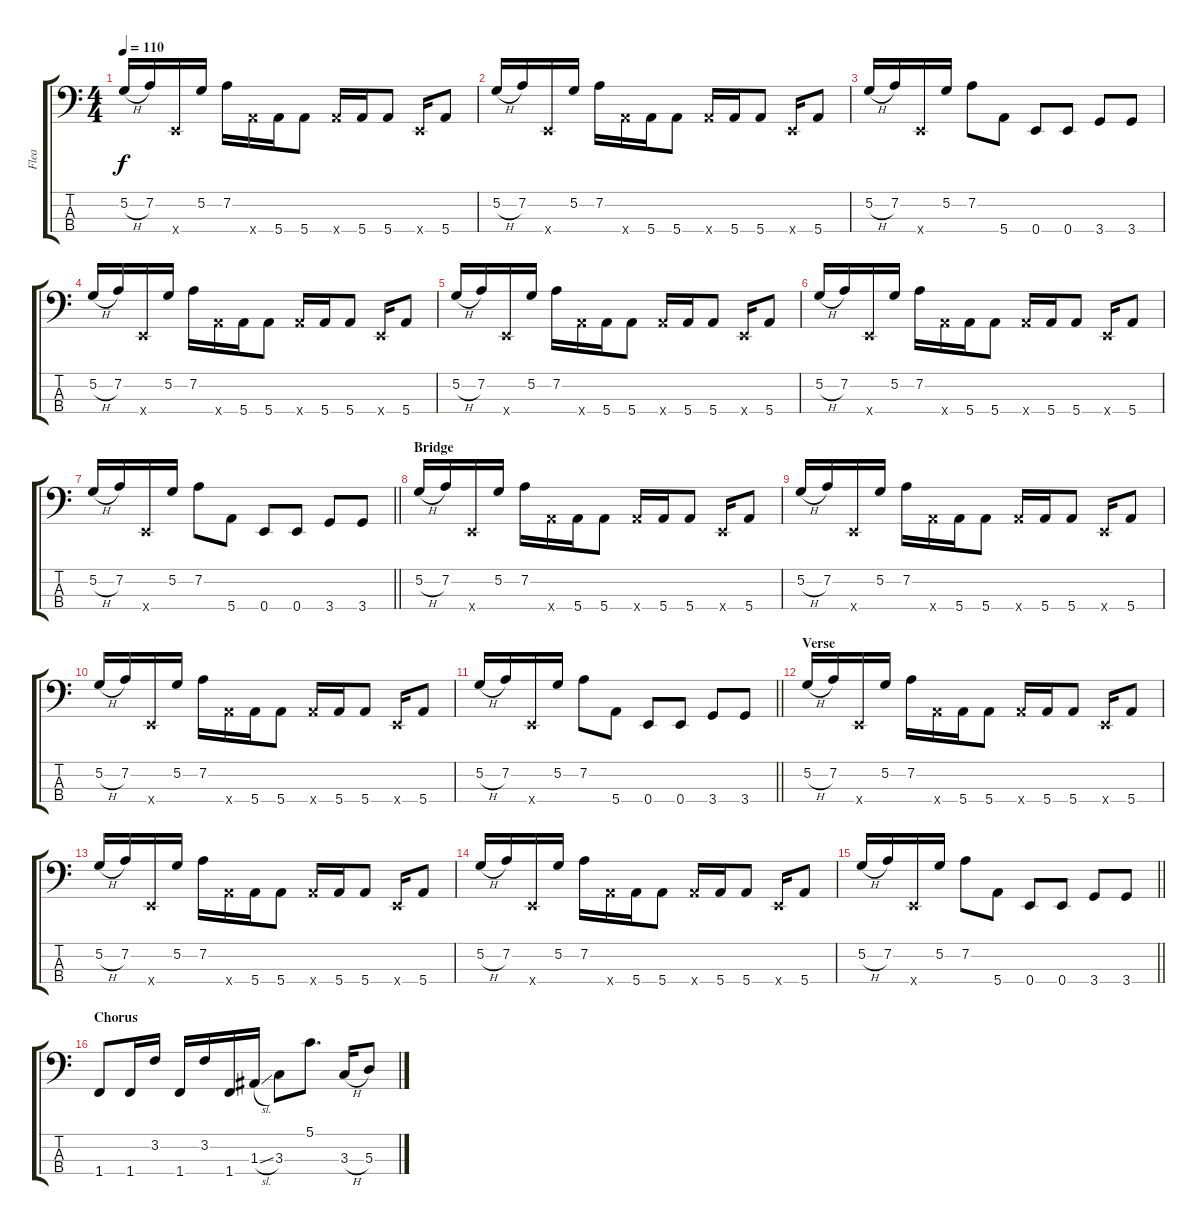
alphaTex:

\track ("Flea" "Flea") {instrument slapbass1}
\staff {score tabs}
\tuning (G2 D2 A1 E1) {hide}
\ts (4 4)
\tempo 110
\clef f4
\ks c
5.2{h}.16{dy f} 7.2.16 0.4{x}.16 5.2.16 7.2.16 5.4{x}.16 5.4.16 5.4.8 5.4{x}.16 5.4.16 5.4.8 0.4{x}.16 5.4.8 |
5.2{h}.16 7.2.16 0.4{x}.16 5.2.16 7.2.16 5.4{x}.16 5.4.16 5.4.8 5.4{x}.16 5.4.16 5.4.8 0.4{x}.16 5.4.8 |
5.2{h}.16 7.2.16 0.4{x}.16 5.2.16 7.2.8 5.4.8 0.4.8 0.4.8 3.4.8 3.4.8 |
5.2{h}.16 7.2.16 0.4{x}.16 5.2.16 7.2.16 5.4{x}.16 5.4.16 5.4.8 5.4{x}.16 5.4.16 5.4.8 0.4{x}.16 5.4.8 |
5.2{h}.16 7.2.16 0.4{x}.16 5.2.16 7.2.16 5.4{x}.16 5.4.16 5.4.8 5.4{x}.16 5.4.16 5.4.8 0.4{x}.16 5.4.8 |
5.2{h}.16 7.2.16 0.4{x}.16 5.2.16 7.2.16 5.4{x}.16 5.4.16 5.4.8 5.4{x}.16 5.4.16 5.4.8 0.4{x}.16 5.4.8 |
\barLineRight lightlight
5.2{h}.16 7.2.16 0.4{x}.16 5.2.16 7.2.8 5.4.8 0.4.8 0.4.8 3.4.8 3.4.8 |
\section ("" "Bridge")
5.2{h}.16 7.2.16 0.4{x}.16 5.2.16 7.2.16 5.4{x}.16 5.4.16 5.4.8 5.4{x}.16 5.4.16 5.4.8 0.4{x}.16 5.4.8 |
5.2{h}.16 7.2.16 0.4{x}.16 5.2.16 7.2.16 5.4{x}.16 5.4.16 5.4.8 5.4{x}.16 5.4.16 5.4.8 0.4{x}.16 5.4.8 |
5.2{h}.16 7.2.16 0.4{x}.16 5.2.16 7.2.16 5.4{x}.16 5.4.16 5.4.8 5.4{x}.16 5.4.16 5.4.8 0.4{x}.16 5.4.8 |
\barLineRight lightlight
5.2{h}.16 7.2.16 0.4{x}.16 5.2.16 7.2.8 5.4.8 0.4.8 0.4.8 3.4.8 3.4.8 |
\section ("" "Verse")
5.2{h}.16 7.2.16 0.4{x}.16 5.2.16 7.2.16 5.4{x}.16 5.4.16 5.4.8 5.4{x}.16 5.4.16 5.4.8 0.4{x}.16 5.4.8 |
5.2{h}.16 7.2.16 0.4{x}.16 5.2.16 7.2.16 5.4{x}.16 5.4.16 5.4.8 5.4{x}.16 5.4.16 5.4.8 0.4{x}.16 5.4.8 |
5.2{h}.16 7.2.16 0.4{x}.16 5.2.16 7.2.16 5.4{x}.16 5.4.16 5.4.8 5.4{x}.16 5.4.16 5.4.8 0.4{x}.16 5.4.8 |
\barLineRight lightlight
5.2{h}.16 7.2.16 0.4{x}.16 5.2.16 7.2.8 5.4.8 0.4.8 0.4.8 3.4.8 3.4.8 |
\section ("" "Chorus")
1.4.8 1.4.16 3.2.16 1.4.16 3.2.16 1.4.16 1.3{sl}.16 3.3.8 5.1.8{d} 3.3{h}.16 5.3.8
